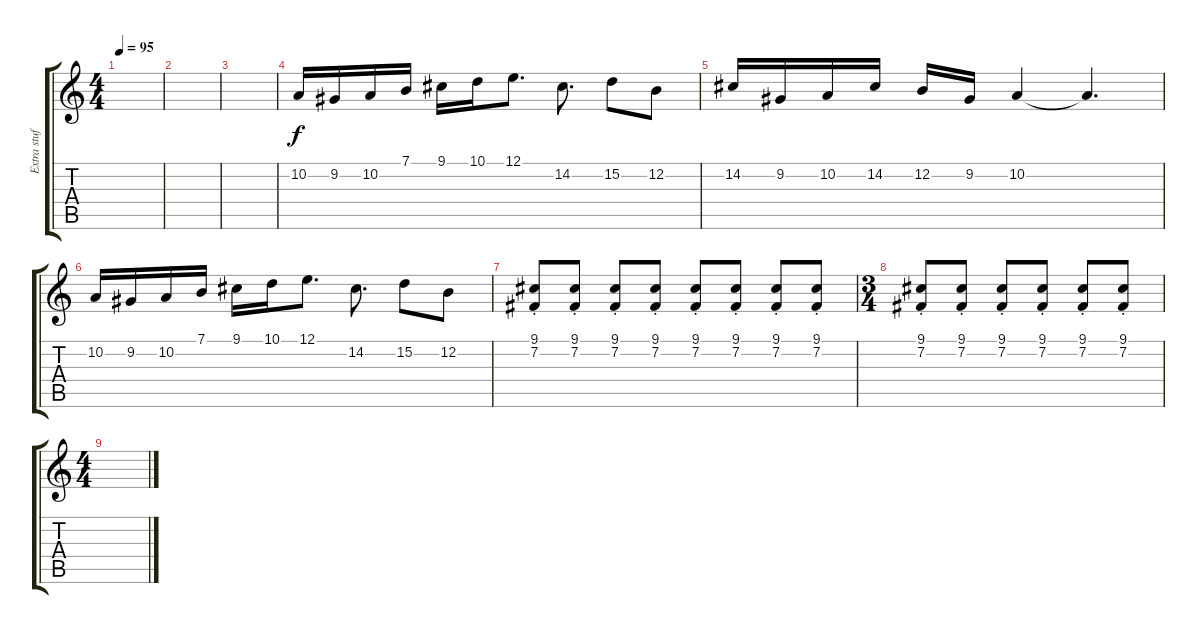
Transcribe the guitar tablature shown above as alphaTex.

\track ("Extra stuff" "Extra stuf") {instrument drawbarorgan}
\staff {score tabs}
\tuning (E4 B3 G3 D3 A2 E2) {hide}
\ts (4 4)
\tempo 95
\clef g2
\ks c
|
|
|
10.2.16{dy f instrument electricpiano1} 9.2.16 10.2.16 7.1.16 9.1.16 10.1.16 12.1.8{d} 14.2.8{d} 15.2.8 12.2.8 |
14.2.16 9.2.16 10.2.16 14.2.16 12.2.16 9.2.16 10.2.4 10.2{t}.4{d} |
10.2.16 9.2.16 10.2.16 7.1.16 9.1.16 10.1.16 12.1.8{d} 14.2.8{d} 15.2.8 12.2.8 |
(9.1{st} 7.2{st}).8{volume 6 instrument accordion} (9.1{st} 7.2{st}).8 (9.1{st} 7.2{st}).8 (9.1{st} 7.2{st}).8 (9.1{st} 7.2{st}).8 (9.1{st} 7.2{st}).8 (9.1{st} 7.2{st}).8 (9.1{st} 7.2{st}).8 |
\ts (3 4)
(9.1{st} 7.2{st}).8 (9.1{st} 7.2{st}).8 (9.1{st} 7.2{st}).8 (9.1{st} 7.2{st}).8 (9.1{st} 7.2{st}).8 (9.1{st} 7.2{st}).8 |
\ts (4 4)
